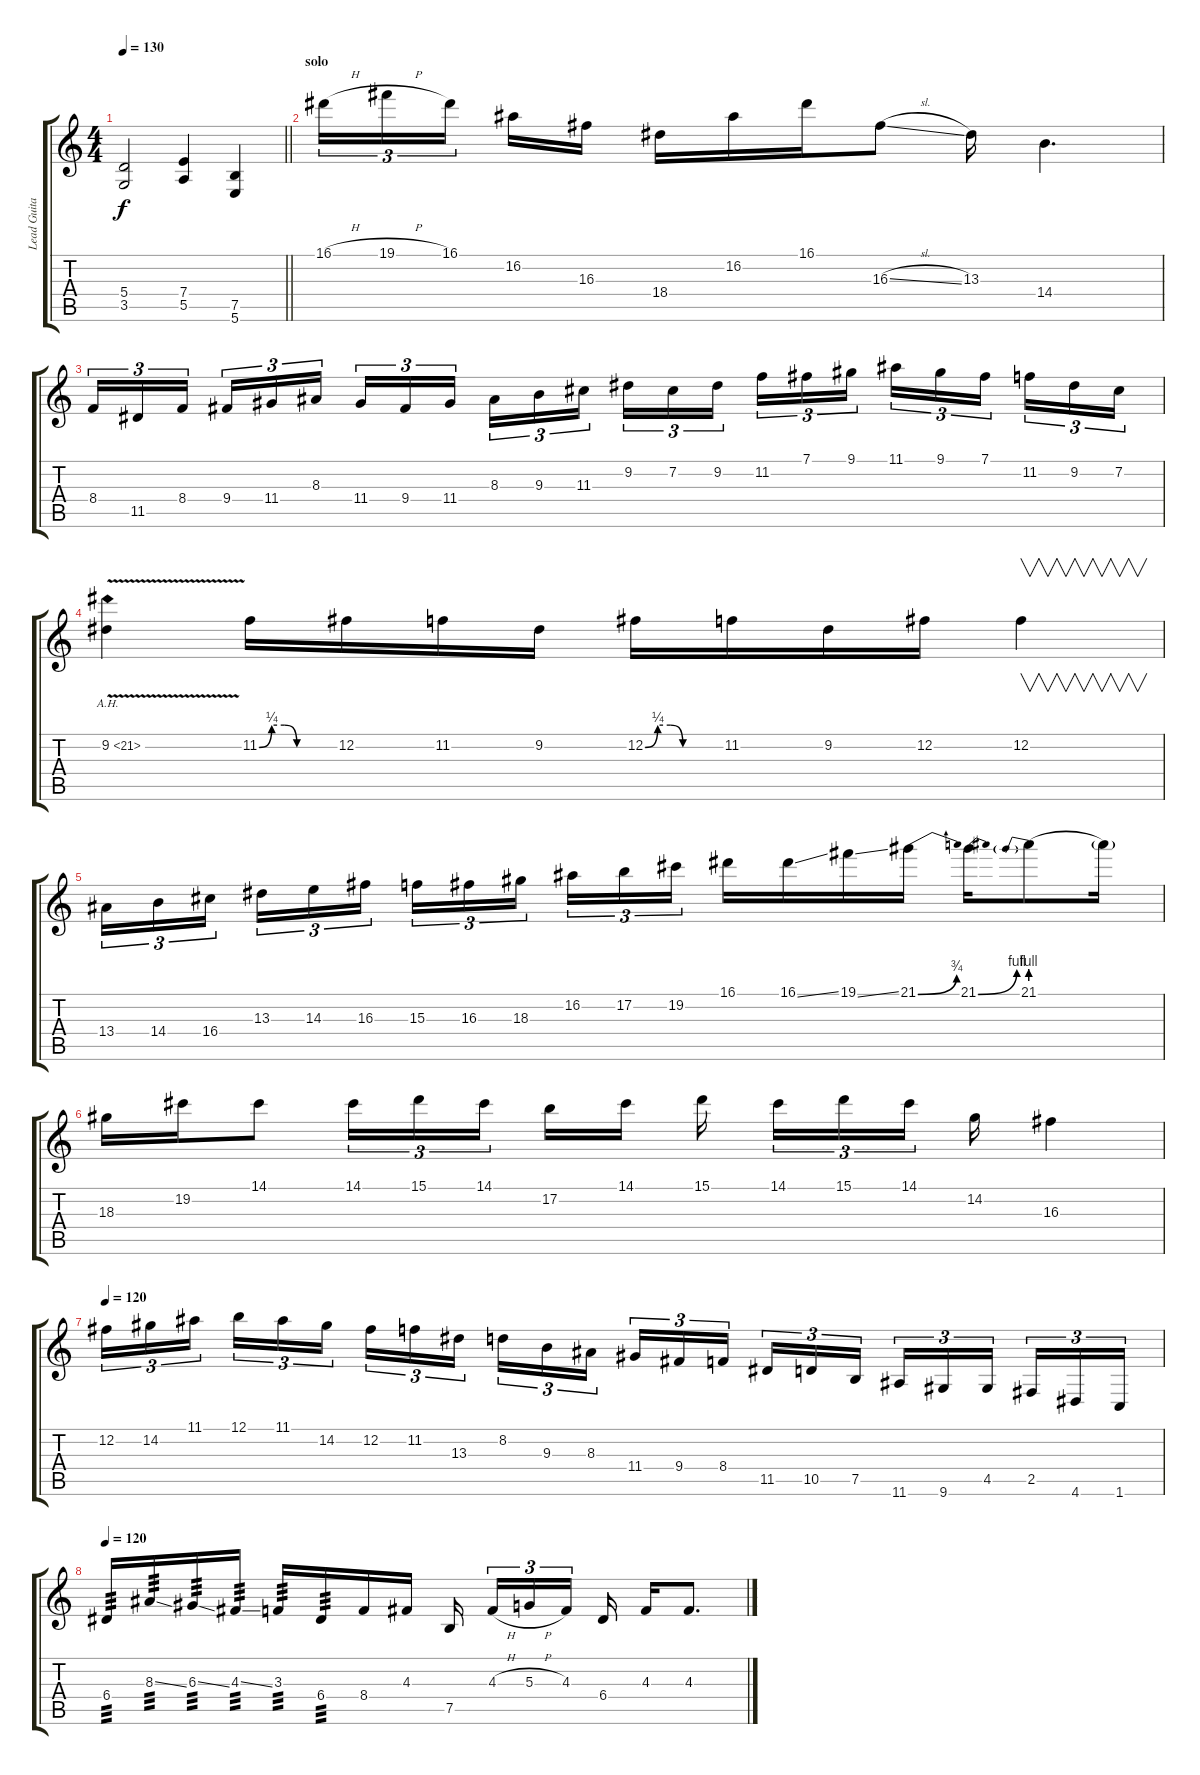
\track ("Lead Guitar" "Lead Guita") {instrument distortionguitar}
\staff {score tabs}
\tuning (B3 Gb3 D3 A2 E2 B1) {hide}
\ts (4 4)
\tempo 130
\clef g2
\barLineRight lightlight
\ks c
(5.4 3.5).2{dy f} (7.4 5.5).4 (7.5 5.6).4 |
\section ("" "solo")
16.1{h}.16{tu (3 2) volume 13 balance 8 instrument overdrivenguitar} 19.1{h}.16{tu (3 2)} 16.1.16{tu (3 2) beam splitsecondary} 16.2.16 16.3.16 18.4.16 16.2.16 16.1.16 16.3{sl}.8 13.3.16 14.4.4{d} |
8.4.16{tu (3 2)} 11.5.16{tu (3 2)} 8.4.16{tu (3 2) beam splitsecondary} 9.4.16{tu (3 2)} 11.4.16{tu (3 2)} 8.3.16{tu (3 2)} 11.4.16{tu (3 2)} 9.4.16{tu (3 2)} 11.4.16{tu (3 2) beam splitsecondary} 8.3.16{tu (3 2)} 9.3.16{tu (3 2)} 11.3.16{tu (3 2)} 9.2.16{tu (3 2)} 7.2.16{tu (3 2)} 9.2.16{tu (3 2) beam splitsecondary} 11.2.16{tu (3 2)} 7.1.16{tu (3 2)} 9.1.16{tu (3 2)} 11.1.16{tu (3 2)} 9.1.16{tu (3 2)} 7.1.16{tu (3 2) beam splitsecondary} 11.2.16{tu (3 2)} 9.2.16{tu (3 2)} 7.2.16{tu (3 2)} |
9.2{ah 12 v}.4 11.2{be (custom 0 0 10 1 20 1 30 0 60 0)}.16 12.2.16 11.2.16 9.2.16 12.2{be (custom 0 0 10 1 20 1 30 0 60 0)}.16 11.2.16 9.2.16 12.2.16 12.2.4{v} |
13.4.16{tu (3 2)} 14.4.16{tu (3 2)} 16.4.16{tu (3 2) beam splitsecondary} 13.3.16{tu (3 2)} 14.3.16{tu (3 2)} 16.3.16{tu (3 2)} 15.3.16{tu (3 2)} 16.3.16{tu (3 2)} 18.3.16{tu (3 2) beam splitsecondary} 16.2.16{tu (3 2)} 17.2.16{tu (3 2)} 19.2.16{tu (3 2)} 16.1.16 16.1{ss}.16 19.1{ss}.16 21.1{be (bend 0 0 60 3)}.16 21.1{be (bend 0 0 60 4)}.16 21.1{be (prebend 0 4 60 4)}.8 21.1{t}.16 |
18.3.16 19.2.16 14.1.8 14.1.16{tu (3 2)} 15.1.16{tu (3 2)} 14.1.16{tu (3 2) beam splitsecondary} 17.2.16 14.1.16 15.1.16{beam splitsecondary} 14.1.16{tu (3 2)} 15.1.16{tu (3 2)} 14.1.16{tu (3 2) beam splitsecondary} 14.2.16 16.3.4 |
\tempo 120
12.2.16{tu (3 2)} 14.2.16{tu (3 2)} 11.1.16{tu (3 2) beam splitsecondary} 12.1.16{tu (3 2)} 11.1.16{tu (3 2)} 14.2.16{tu (3 2)} 12.2.16{tu (3 2)} 11.2.16{tu (3 2)} 13.3.16{tu (3 2) beam splitsecondary} 8.2.16{tu (3 2)} 9.3.16{tu (3 2)} 8.3.16{tu (3 2)} 11.4.16{tu (3 2)} 9.4.16{tu (3 2)} 8.4.16{tu (3 2) beam splitsecondary} 11.5.16{tu (3 2)} 10.5.16{tu (3 2)} 7.5.16{tu (3 2)} 11.6.16{tu (3 2)} 9.6.16{tu (3 2)} 4.5.16{tu (3 2) beam splitsecondary} 2.5.16{tu (3 2)} 4.6.16{tu (3 2)} 1.6.16{tu (3 2)} |
\tempo 120
6.4.16{tp 3} 8.3{ss}.16{tp 3} 6.3{ss}.16{tp 3} 4.3{ss}.16{tp 3} 3.3.16{tp 3} 6.4.16{tp 3} 8.4.16 4.3.16 7.5.16{beam splitsecondary} 4.3{h}.16{tu (3 2)} 5.3{h}.16{tu (3 2)} 4.3.16{tu (3 2) beam splitsecondary} 6.4.16 4.3.16 4.3.8{d}
